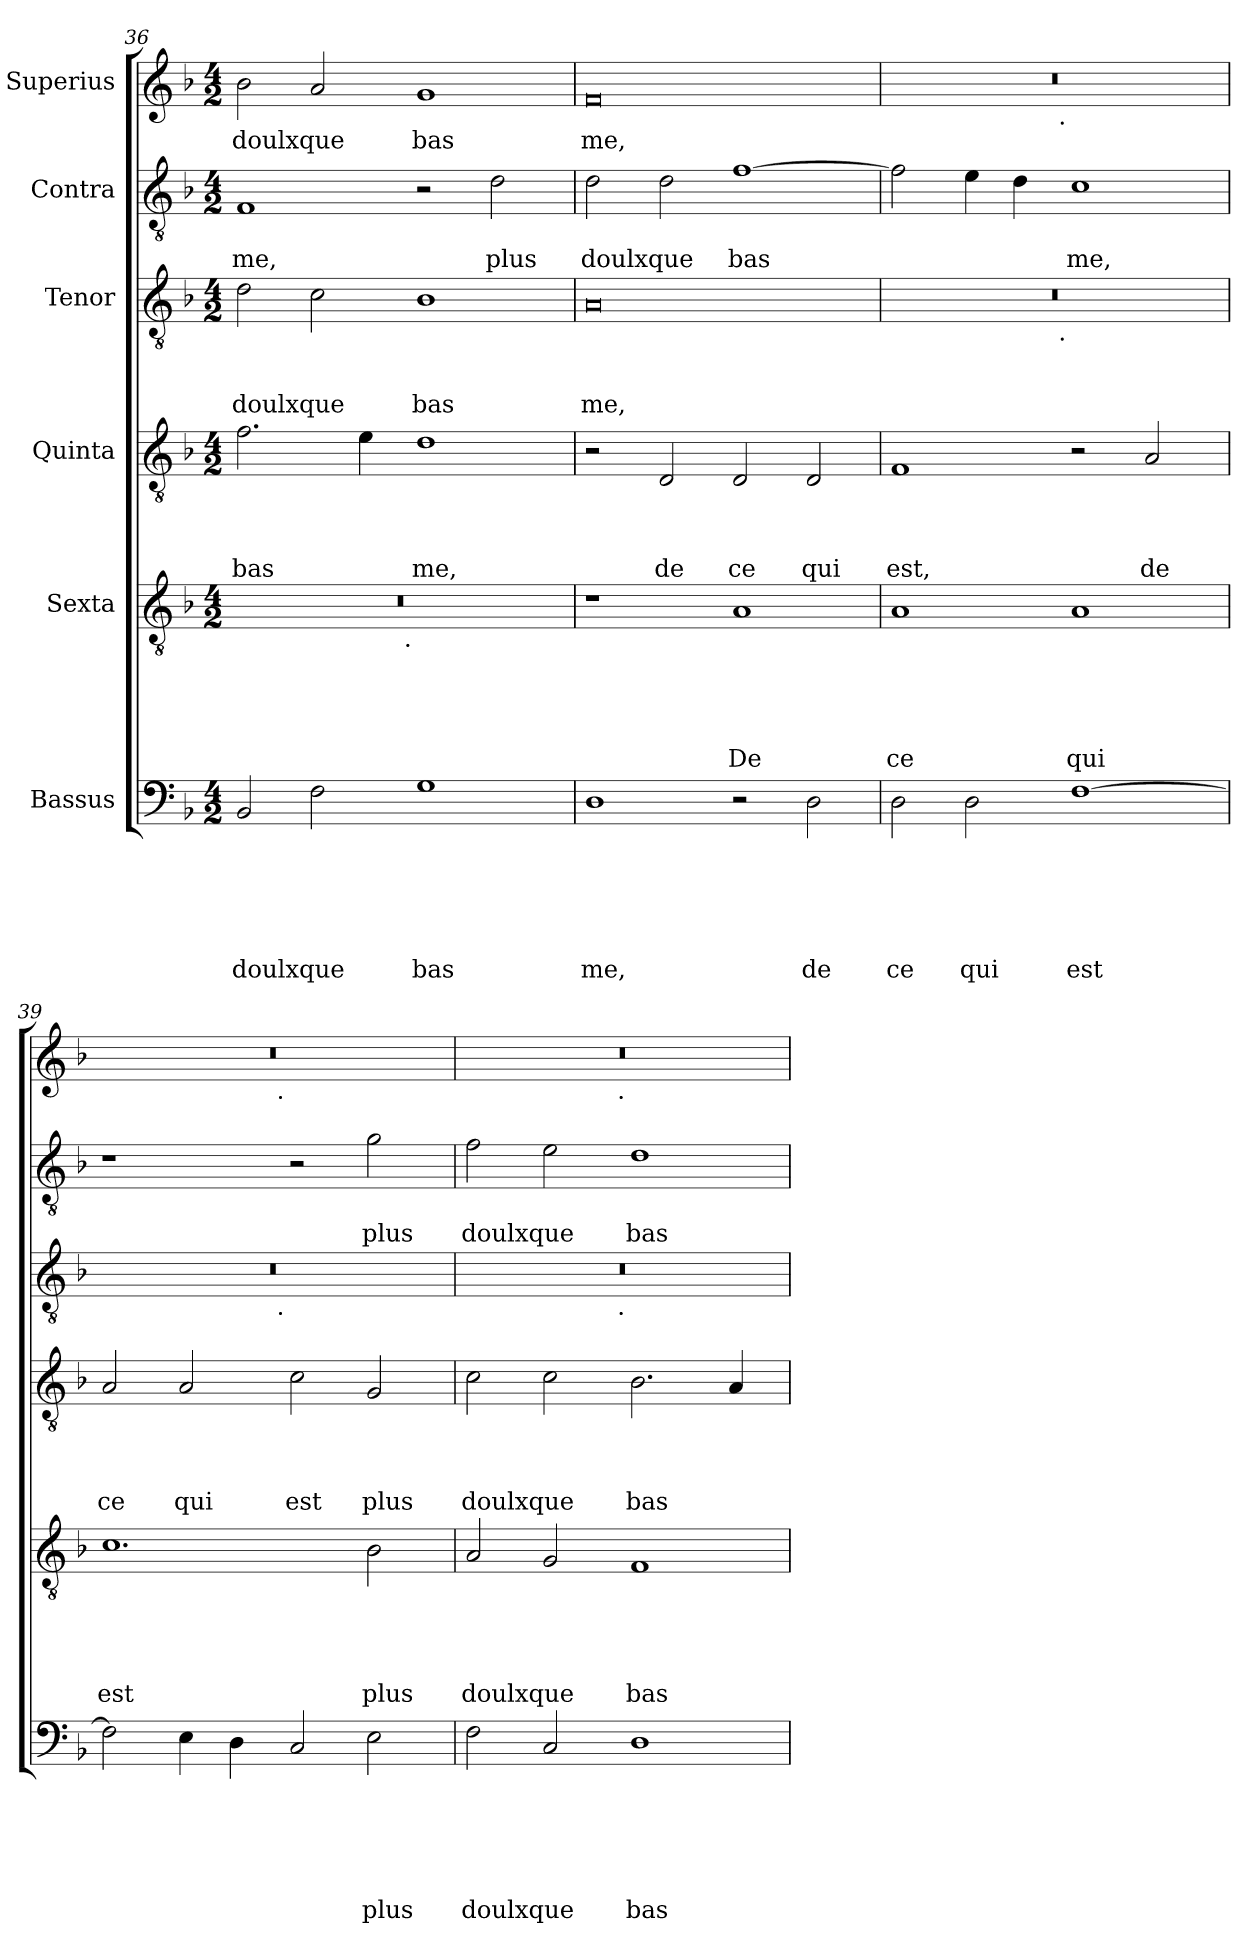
**kern	**text	**text	**text	**text	**text	**text	**kern	**text	**text	**text	**text	**text	**kern	**text	**text	**text	**text	**kern	**text	**text	**text	**kern	**text	**text	**kern	**text
*part6	*part6	*part6	*part6	*part6	*part6	*part6	*part5	*part5	*part5	*part5	*part5	*part5	*part4	*part4	*part4	*part4	*part4	*part3	*part3	*part3	*part3	*part2	*part2	*part2	*part1	*part1
*staff6	*staff6	*staff6	*staff6	*staff6	*staff6	*staff6	*staff5	*staff5	*staff5	*staff5	*staff5	*staff5	*staff4	*staff4	*staff4	*staff4	*staff4	*staff3	*staff3	*staff3	*staff3	*staff2	*staff2	*staff2	*staff1	*staff1
*I"Bassus	*	*	*	*	*	*	*I"Sexta	*	*	*	*	*	*I"Quinta	*	*	*	*	*I"Tenor	*	*	*	*I"Contra	*	*	*I"Superius	*
*clefF4	*	*	*	*	*	*	*clefGv2	*	*	*	*	*	*clefGv2	*	*	*	*	*clefGv2	*	*	*	*clefGv2	*	*	*clefG2	*
*k[b-]	*	*	*	*	*	*	*k[b-]	*	*	*	*	*	*k[b-]	*	*	*	*	*k[b-]	*	*	*	*k[b-]	*	*	*k[b-]	*
*F:	*	*	*	*	*	*	*F:	*	*	*	*	*	*F:	*	*	*	*	*F:	*	*	*	*F:	*	*	*F:	*
*M4/2	*	*	*	*	*	*	*M4/2	*	*	*	*	*	*M4/2	*	*	*	*	*M4/2	*	*	*	*M4/2	*	*	*M4/2	*
=36	=36	=36	=36	=36	=36	=36	=36	=36	=36	=36	=36	=36	=36	=36	=36	=36	=36	=36	=36	=36	=36	=36	=36	=36	=36	=36
!	!	!	!	!	!	!LO:LY:b	!	!	!	!	!	!	!	!	!	!	!LO:LY:b	!	!	!	!LO:LY:b	!	!	!LO:LY:b	!	!LO:LY:b
*	*	*	*	*	*	*	*^	*	*	*	*	*	*	*	*	*	*	*	*	*	*	*	*	*	*	*
2BB-/	.	.	.	.	.	doulxque	0r	2ryy	.	.	.	.	.	2.f\	.	.	.	bas	2d\	.	.	doulxque	1F	.	me,	2b-\	doulxque
2F\	.	.	.	.	.	.	.	4...ryy	.	.	.	.	.	.	.	.	.	.	2c\	.	.	.	.	.	.	2a/	.
.	.	.	.	.	.	.	.	.	.	.	.	.	.	4e\	.	.	.	.	.	.	.	.	.	.	.	.	.
!	!	!	!	!	!	!	!	!LO:TX:b:t=.	!	!	!	!	!	!	!	!	!	!	!	!	!	!	!	!	!	!	!
.	.	.	.	.	.	.	.	1ryy	.	.	.	.	.	.	.	.	.	.	.	.	.	.	.	.	.	.	.
!	!	!	!	!	!	!LO:LY:b	!	!	!	!	!	!	!	!	!	!	!	!LO:LY:b	!	!	!	!LO:LY:b	!	!	!	!	!LO:LY:b
1G	.	.	.	.	.	bas	.	.	.	.	.	.	.	1d	.	.	.	me,	1B-	.	.	bas	2r	.	.	1g	bas
!	!	!	!	!	!	!	!	!	!	!	!	!	!	!	!	!	!	!	!	!	!	!	!	!	!LO:LY:b	!	!
.	.	.	.	.	.	.	.	.	.	.	.	.	.	.	.	.	.	.	.	.	.	.	2d\	.	plus	.	.
.	.	.	.	.	.	.	.	32ryy	.	.	.	.	.	.	.	.	.	.	.	.	.	.	.	.	.	.	.
!!LO:LB:g=z
=37	=37	=37	=37	=37	=37	=37	=37	=37	=37	=37	=37	=37	=37	=37	=37	=37	=37	=37	=37	=37	=37	=37	=37	=37	=37	=37	=37
!	!	!	!	!	!	!LO:LY:b	!	!	!	!	!	!	!	!	!	!	!	!	!	!	!	!LO:LY:b	!	!	!LO:LY:b	!	!LO:LY:b
*	*	*	*	*	*	*	*v	*v	*	*	*	*	*	*	*	*	*	*	*	*	*	*	*	*	*	*	*
1D	.	.	.	.	.	me,	1r	.	.	.	.	.	2r	.	.	.	.	0A	.	.	me,	2d\	.	doulxque	0f	me,
!	!	!	!	!	!	!	!	!	!	!	!	!	!	!	!	!	!LO:LY:b	!	!	!	!	!	!	!	!	!
.	.	.	.	.	.	.	.	.	.	.	.	.	2D/	.	.	.	de	.	.	.	.	2d\	.	.	.	.
!	!	!	!	!	!	!	!	!	!	!	!	!LO:LY:b	!	!	!	!	!LO:LY:b	!	!	!	!	!	!	!LO:LY:b	!	!
2r	.	.	.	.	.	.	1A	.	.	.	.	De	2D/	.	.	.	ce	.	.	.	.	[>1f	.	bas	.	.
!	!	!	!	!	!	!LO:LY:b	!	!	!	!	!	!	!	!	!	!	!LO:LY:b	!	!	!	!	!	!	!	!	!
2D\	.	.	.	.	.	de	.	.	.	.	.	.	2D/	.	.	.	qui	.	.	.	.	.	.	.	.	.
=38	=38	=38	=38	=38	=38	=38	=38	=38	=38	=38	=38	=38	=38	=38	=38	=38	=38	=38	=38	=38	=38	=38	=38	=38	=38	=38
!	!	!	!	!	!	!LO:LY:b	!	!	!	!	!	!LO:LY:b	!	!	!	!	!LO:LY:b	!	!	!	!	!	!	!	!	!
*	*	*	*	*	*	*	*	*	*	*	*	*	*	*	*	*	*	*^	*	*	*	*	*	*	*^	*
2D\	.	.	.	.	.	ce	1A	.	.	.	.	ce	1F	.	.	.	est,	0r	2ryy	.	.	.	2f\]	.	.	0r	2ryy	.
!	!	!	!	!	!	!LO:LY:b	!	!	!	!	!	!	!	!	!	!	!	!	!	!	!	!	!	!	!	!	!	!
2D\	.	.	.	.	.	qui	.	.	.	.	.	.	.	.	.	.	.	.	4...ryy	.	.	.	4e\	.	.	.	4...ryy	.
.	.	.	.	.	.	.	.	.	.	.	.	.	.	.	.	.	.	.	.	.	.	.	4d\	.	.	.	.	.
!	!	!	!	!	!	!	!	!	!	!	!	!	!	!	!	!	!	!	!	!	!	!	!	!	!	!	!LO:TX:b:t=.	!
!	!	!	!	!	!	!	!	!	!	!	!	!	!	!	!	!	!	!	!LO:TX:b:t=.	!	!	!	!	!	!	!	!	!
.	.	.	.	.	.	.	.	.	.	.	.	.	.	.	.	.	.	.	1ryy	.	.	.	.	.	.	.	1ryy	.
!	!	!	!	!	!	!LO:LY:b	!	!	!	!	!	!LO:LY:b	!	!	!	!	!	!	!	!	!	!	!	!	!LO:LY:b	!	!	!
[>1F	.	.	.	.	.	est	1A	.	.	.	.	qui	2r	.	.	.	.	.	.	.	.	.	1c	.	me,	.	.	.
!	!	!	!	!	!	!	!	!	!	!	!	!	!	!	!	!	!LO:LY:b	!	!	!	!	!	!	!	!	!	!	!
.	.	.	.	.	.	.	.	.	.	.	.	.	2A/	.	.	.	de	.	.	.	.	.	.	.	.	.	.	.
.	.	.	.	.	.	.	.	.	.	.	.	.	.	.	.	.	.	.	32ryy	.	.	.	.	.	.	.	32ryy	.
=39	=39	=39	=39	=39	=39	=39	=39	=39	=39	=39	=39	=39	=39	=39	=39	=39	=39	=39	=39	=39	=39	=39	=39	=39	=39	=39	=39	=39
!	!	!	!	!	!	!	!	!	!	!	!	!LO:LY:b	!	!	!	!	!LO:LY:b	!	!	!	!	!	!	!	!	!	!	!
2F\]	.	.	.	.	.	.	1.c	.	.	.	.	est	2A/	.	.	.	ce	0r	2ryy	.	.	.	1r	.	.	0r	2ryy	.
!	!	!	!	!	!	!	!	!	!	!	!	!	!	!	!	!	!LO:LY:b	!	!	!	!	!	!	!	!	!	!	!
4E\	.	.	.	.	.	.	.	.	.	.	.	.	2A/	.	.	.	qui	.	4...ryy	.	.	.	.	.	.	.	4...ryy	.
4D\	.	.	.	.	.	.	.	.	.	.	.	.	.	.	.	.	.	.	.	.	.	.	.	.	.	.	.	.
!	!	!	!	!	!	!	!	!	!	!	!	!	!	!	!	!	!	!	!	!	!	!	!	!	!	!	!LO:TX:b:t=.	!
!	!	!	!	!	!	!	!	!	!	!	!	!	!	!	!	!	!	!	!LO:TX:b:t=.	!	!	!	!	!	!	!	!	!
.	.	.	.	.	.	.	.	.	.	.	.	.	.	.	.	.	.	.	1ryy	.	.	.	.	.	.	.	1ryy	.
!	!	!	!	!	!	!	!	!	!	!	!	!	!	!	!	!	!LO:LY:b	!	!	!	!	!	!	!	!	!	!	!
2C/	.	.	.	.	.	.	.	.	.	.	.	.	2c\	.	.	.	est	.	.	.	.	.	2r	.	.	.	.	.
!	!	!	!	!	!	!LO:LY:b	!	!	!	!	!	!LO:LY:b	!	!	!	!	!LO:LY:b	!	!	!	!	!	!	!	!LO:LY:b	!	!	!
2E\	.	.	.	.	.	plus	2B-\	.	.	.	.	plus	2G/	.	.	.	plus	.	.	.	.	.	2g\	.	plus	.	.	.
.	.	.	.	.	.	.	.	.	.	.	.	.	.	.	.	.	.	.	32ryy	.	.	.	.	.	.	.	32ryy	.
=40	=40	=40	=40	=40	=40	=40	=40	=40	=40	=40	=40	=40	=40	=40	=40	=40	=40	=40	=40	=40	=40	=40	=40	=40	=40	=40	=40	=40
!	!	!	!	!	!	!LO:LY:b	!	!	!	!	!	!LO:LY:b	!	!	!	!	!LO:LY:b	!	!	!	!	!	!	!	!LO:LY:b	!	!	!
2F\	.	.	.	.	.	doulxque	2A/	.	.	.	.	doulxque	2c\	.	.	.	doulxque	0r	2ryy	.	.	.	2f\	.	doulxque	0r	2ryy	.
2C/	.	.	.	.	.	.	2G/	.	.	.	.	.	2c\	.	.	.	.	.	4...ryy	.	.	.	2e\	.	.	.	4...ryy	.
!	!	!	!	!	!	!	!	!	!	!	!	!	!	!	!	!	!	!	!	!	!	!	!	!	!	!	!LO:TX:b:t=.	!
!	!	!	!	!	!	!	!	!	!	!	!	!	!	!	!	!	!	!	!LO:TX:b:t=.	!	!	!	!	!	!	!	!	!
.	.	.	.	.	.	.	.	.	.	.	.	.	.	.	.	.	.	.	1ryy	.	.	.	.	.	.	.	1ryy	.
!	!	!	!	!	!	!LO:LY:b	!	!	!	!	!	!LO:LY:b	!	!	!	!	!LO:LY:b	!	!	!	!	!	!	!	!LO:LY:b	!	!	!
1D	.	.	.	.	.	bas	1F	.	.	.	.	bas	2.B-\	.	.	.	bas	.	.	.	.	.	1d	.	bas	.	.	.
.	.	.	.	.	.	.	.	.	.	.	.	.	4A/	.	.	.	.	.	.	.	.	.	.	.	.	.	.	.
.	.	.	.	.	.	.	.	.	.	.	.	.	.	.	.	.	.	.	32ryy	.	.	.	.	.	.	.	32ryy	.
*	*	*	*	*	*	*	*	*	*	*	*	*	*	*	*	*	*	*v	*v	*	*	*	*	*	*	*v	*v	*
=	=	=	=	=	=	=	=	=	=	=	=	=	=	=	=	=	=	=	=	=	=	=	=	=	=	=
*-	*-	*-	*-	*-	*-	*-	*-	*-	*-	*-	*-	*-	*-	*-	*-	*-	*-	*-	*-	*-	*-	*-	*-	*-	*-	*-
